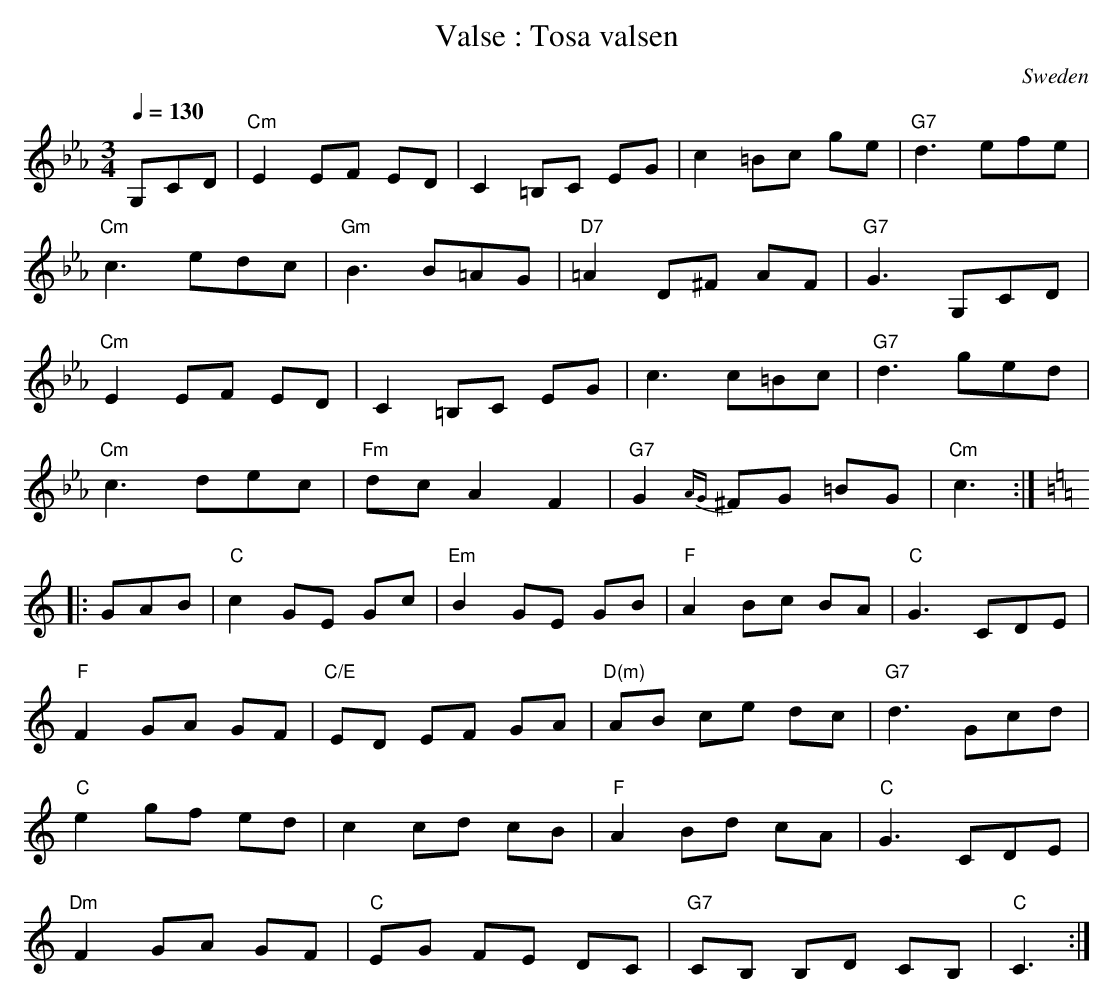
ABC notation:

X:1
T:Valse : Tosa valsen
O:Sweden
M:3/4
L:1/8
Q:1/4=130
K:Cm
G,CD | "Cm"E2 EF ED | C2 =B,C EG | c2 =Bc ge | "G7"d3 efe |
"Cm"c3 edc | "Gm"B3 B=AG | "D7"=A2 D^F AF | "G7"G3 G,CD |
"Cm"E2 EF ED | C2 =B,C EG | c3 c=Bc | "G7"d3 ged |
"Cm"c3 dec | "Fm"dc A2 F2 | "G7"G2{AG}^FG =BG | "Cm"c3 :|
K:Cmaj
|: GAB | "C"c2 GE Gc | "Em"B2 GE GB | "F"A2 Bc BA | "C"G3 CDE |
"F"F2 GA GF | "C/E"ED EF GA | "D(m)"AB ce dc | "G7"d3 Gcd |
"C"e2 gf ed | c2 cd cB | "F"A2 Bd cA | "C"G3 CDE |
"Dm"F2 GA GF | "C"EG FE DC | "G7"CB, B,D CB, | "C"C3 :|
